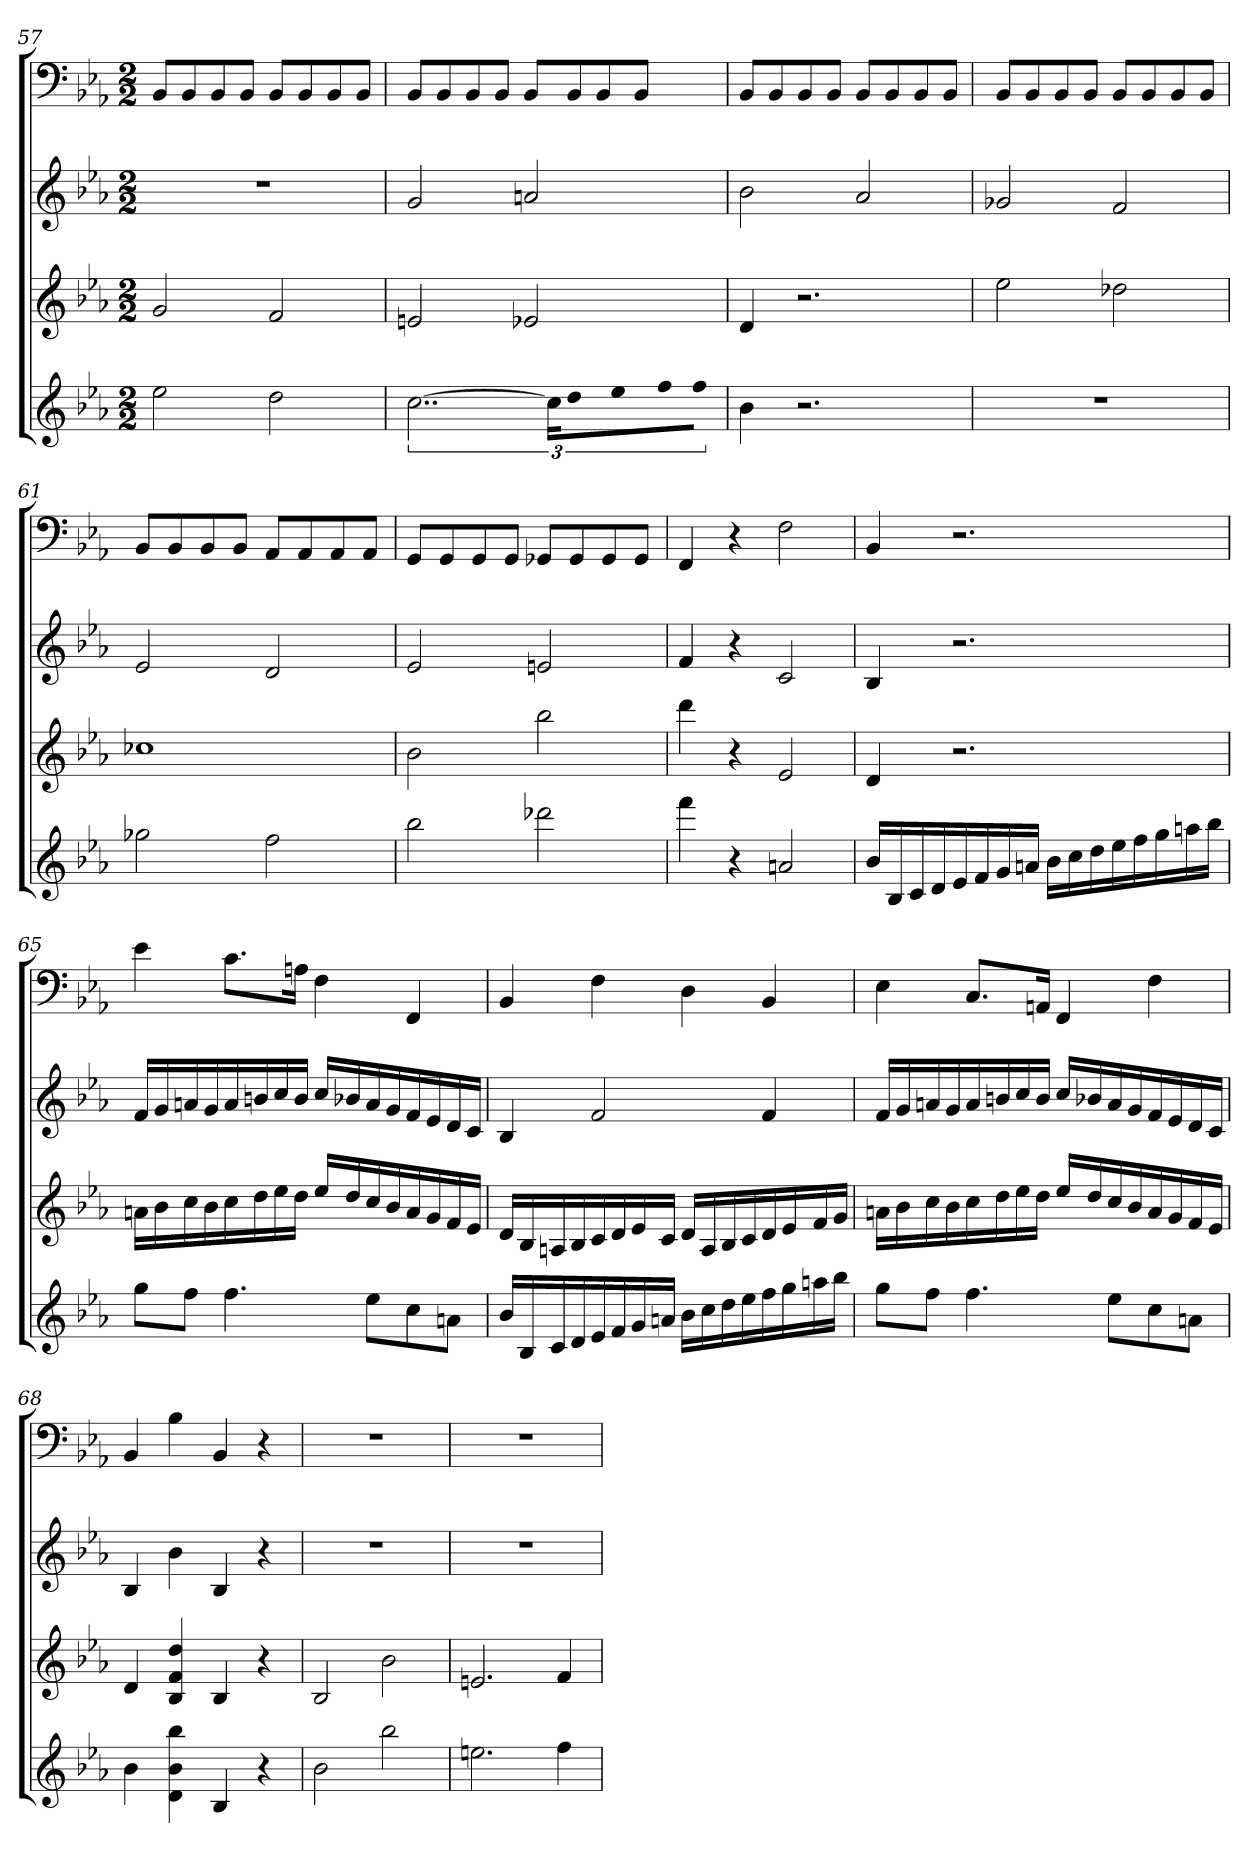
**kern	**kern	**kern	**kern
*part4	*part3	*part2	*part1
*staff4	*staff3	*staff2	*staff1
*k[b-e-a-]	*k[b-e-a-]	*k[b-e-a-]	*k[b-e-a-]
*E-:	*E-:	*E-:	*E-:
*M2/2	*M2/2	*M2/2	*M2/2
=57	=57	=57	=57
2ee-	2g	1r	8BB-L
.	.	.	8BB-
.	.	.	8BB-
.	.	.	8BB-J
2dd	2f	.	8BB-L
.	.	.	8BB-
.	.	.	8BB-
.	.	.	8BB-J
=58	=58	=58	=58
[3..cc	2en	2g	8BB-L
.	.	.	8BB-
.	.	.	8BB-
.	.	.	8BB-J
.	2e-X	2an	8BB-L
24ccLL]	.	.	.
16dd	.	.	8BB-
16ee-J	.	.	.
8ff	.	.	8BB-
8ffJ	.	.	8BB-J
=59	=59	=59	=59
4b-	4d	2b-	8BB-L
.	.	.	8BB-
2.r	2.r	.	8BB-
.	.	.	8BB-J
.	.	2a-	8BB-L
.	.	.	8BB-
.	.	.	8BB-
.	.	.	8BB-J
=60	=60	=60	=60
1r	2ee-	2g-X	8BB-L
.	.	.	8BB-
.	.	.	8BB-
.	.	.	8BB-J
.	2dd-X	2f	8BB-L
.	.	.	8BB-
.	.	.	8BB-
.	.	.	8BB-J
=61	=61	=61	=61
2gg-X	1cc-X	2e-	8BB-L
.	.	.	8BB-
.	.	.	8BB-
.	.	.	8BB-J
2ff	.	2d	8AA-L
.	.	.	8AA-
.	.	.	8AA-
.	.	.	8AA-J
=62	=62	=62	=62
2bb-	2b-	2e-	8GGL
.	.	.	8GG
.	.	.	8GG
.	.	.	8GGJ
2ddd-X	2bb-	2en	8GG-XL
.	.	.	8GG-
.	.	.	8GG-
.	.	.	8GG-J
=63	=63	=63	=63
4fff	4ddd	4f	4FF
4r	4r	4r	4r
2an	2e-	2c	2F
=64	=64	=64	=64
16b-LL	4d	4B-	4BB-
16B-	.	.	.
16c	.	.	.
16d	.	.	.
16e-	2.r	2.r	2.r
16f	.	.	.
16g	.	.	.
16anJJ	.	.	.
16b-LL	.	.	.
16cc	.	.	.
16dd	.	.	.
16ee-	.	.	.
16ff	.	.	.
16gg	.	.	.
16aan	.	.	.
16bb-JJ	.	.	.
=65	=65	=65	=65
8ggL	16anLL	16fLL	4e-
.	16b-	16g	.
8ffJ	16cc	16an	.
.	16b-	16g	.
4.ff	16cc	16a	8.cL
.	16dd	16bn	.
.	16ee-	16cc	.
.	16ddJJ	16bJJ	16AnJk
.	16ee-LL	16ccLL	4F
.	16dd	16b-X	.
8ee-L	16cc	16a	.
.	16b-	16g	.
8cc	16a	16f	4FF
.	16g	16e-	.
8anJ	16f	16d	.
.	16e-JJ	16cJJ	.
=66	=66	=66	=66
16b-LL	16dLL	4B-	4BB-
16B-	16B-	.	.
16c	16An	.	.
16d	16B-	.	.
16e-	16c	2f	4F
16f	16d	.	.
16g	16e-	.	.
16anJJ	16cJJ	.	.
16b-LL	16dLL	.	4D
16cc	16A	.	.
16dd	16B-	.	.
16ee-	16c	.	.
16ff	16d	4f	4BB-
16gg	16e-	.	.
16aan	16f	.	.
16bb-JJ	16gJJ	.	.
=67	=67	=67	=67
8ggL	16anLL	16fLL	4E-
.	16b-	16g	.
8ffJ	16cc	16an	.
.	16b-	16g	.
4.ff	16cc	16a	8.CL
.	16dd	16bn	.
.	16ee-	16cc	.
.	16ddJJ	16bJJ	16AAnJk
.	16ee-LL	16ccLL	4FF
.	16dd	16b-X	.
8ee-L	16cc	16a	.
.	16b-	16g	.
8cc	16a	16f	4F
.	16g	16e-	.
8anJ	16f	16d	.
.	16e-JJ	16cJJ	.
=68	=68	=68	=68
4b-	4d	4B-	4BB-
4d 4b- 4bb-	4B- 4f 4dd	4b-	4B-
4B-	4B-	4B-	4BB-
4r	4r	4r	4r
=69	=69	=69	=69
2b-	2B-	1r	1r
2bb-	2b-	.	.
=70	=70	=70	=70
2.een	2.en	1r	1r
4ff	4f	.	.
=	=	=	=
*-	*-	*-	*-
